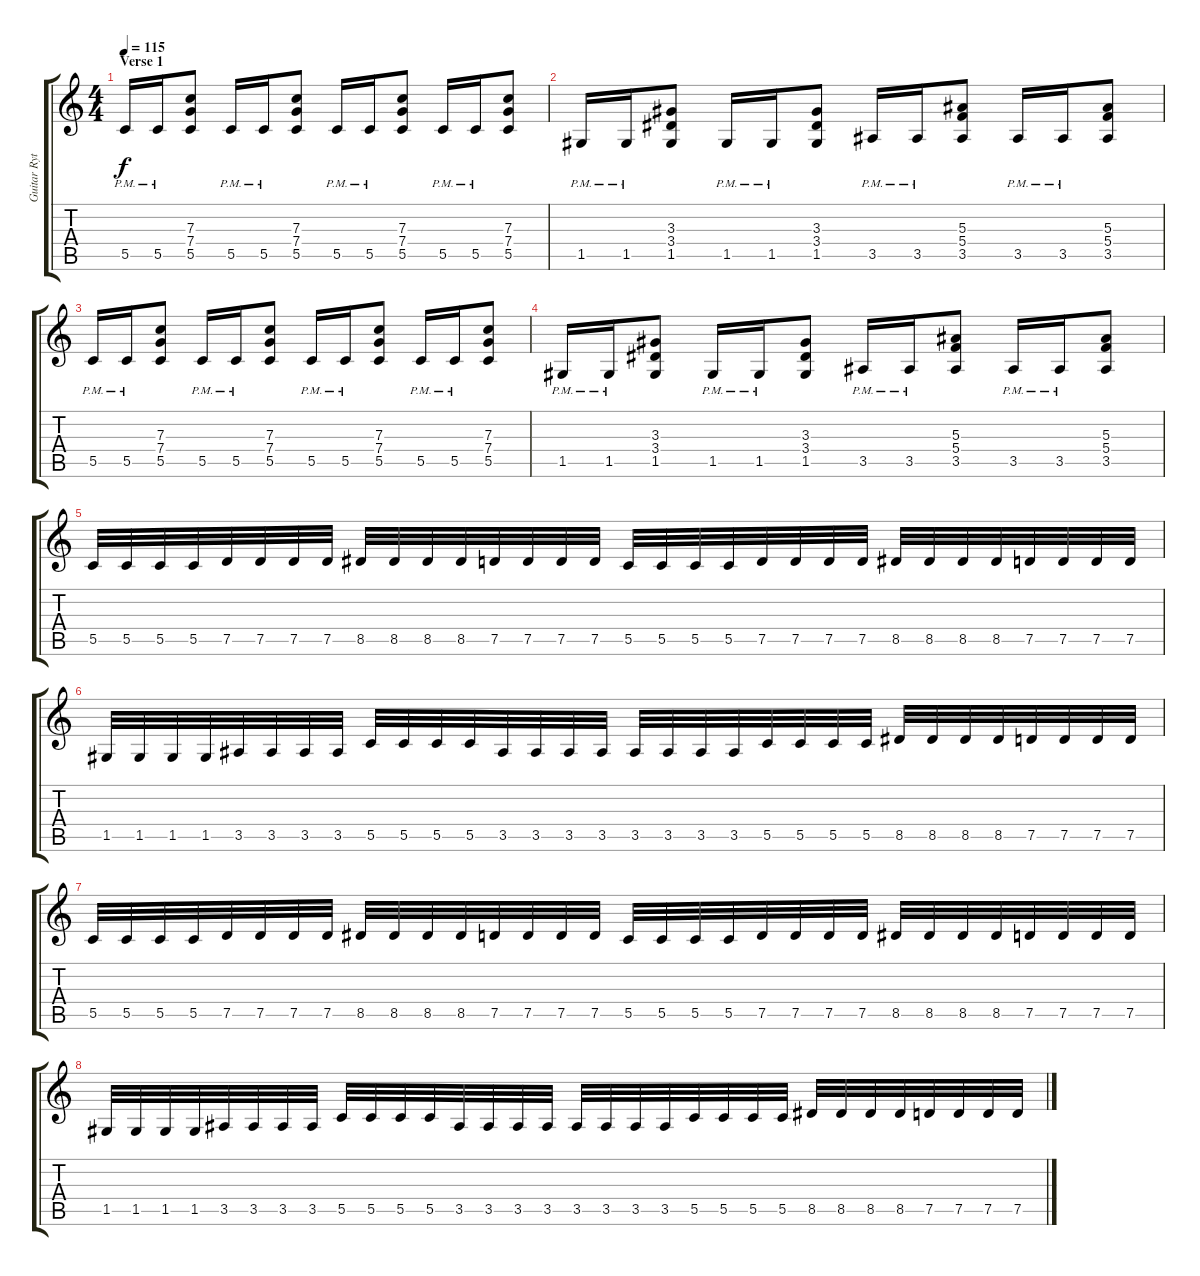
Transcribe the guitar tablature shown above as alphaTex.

\track ("Guitar Rytm" "Guitar Ryt") {instrument distortionguitar}
\staff {score tabs}
\tuning (D4 A3 F3 C3 G2 C2) {hide}
\ts (4 4)
\section ("" "Verse 1")
\tempo 115
\clef g2
\ks c
5.5{pm}.16{dy f} 5.5{pm}.16 (7.3 7.4 5.5).8 5.5{pm}.16 5.5{pm}.16 (7.3 7.4 5.5).8 5.5{pm}.16 5.5{pm}.16 (7.3 7.4 5.5).8 5.5{pm}.16 5.5{pm}.16 (7.3 7.4 5.5).8 |
1.5{pm}.16 1.5{pm}.16 (3.3 3.4 1.5).8 1.5{pm}.16 1.5{pm}.16 (3.3 3.4 1.5).8 3.5{pm}.16 3.5{pm}.16 (5.3 5.4 3.5).8 3.5{pm}.16 3.5{pm}.16 (5.3 5.4 3.5).8 |
5.5{pm}.16 5.5{pm}.16 (7.3 7.4 5.5).8 5.5{pm}.16 5.5{pm}.16 (7.3 7.4 5.5).8 5.5{pm}.16 5.5{pm}.16 (7.3 7.4 5.5).8 5.5{pm}.16 5.5{pm}.16 (7.3 7.4 5.5).8 |
1.5{pm}.16 1.5{pm}.16 (3.3 3.4 1.5).8 1.5{pm}.16 1.5{pm}.16 (3.3 3.4 1.5).8 3.5{pm}.16 3.5{pm}.16 (5.3 5.4 3.5).8 3.5{pm}.16 3.5{pm}.16 (5.3 5.4 3.5).8 |
5.5.32 5.5.32 5.5.32 5.5.32 7.5.32 7.5.32 7.5.32 7.5.32 8.5.32 8.5.32 8.5.32 8.5.32 7.5.32 7.5.32 7.5.32 7.5.32 5.5.32 5.5.32 5.5.32 5.5.32 7.5.32 7.5.32 7.5.32 7.5.32 8.5.32 8.5.32 8.5.32 8.5.32 7.5.32 7.5.32 7.5.32 7.5.32 |
1.5.32 1.5.32 1.5.32 1.5.32 3.5.32 3.5.32 3.5.32 3.5.32 5.5.32 5.5.32 5.5.32 5.5.32 3.5.32 3.5.32 3.5.32 3.5.32 3.5.32 3.5.32 3.5.32 3.5.32 5.5.32 5.5.32 5.5.32 5.5.32 8.5.32 8.5.32 8.5.32 8.5.32 7.5.32 7.5.32 7.5.32 7.5.32 |
5.5.32 5.5.32 5.5.32 5.5.32 7.5.32 7.5.32 7.5.32 7.5.32 8.5.32 8.5.32 8.5.32 8.5.32 7.5.32 7.5.32 7.5.32 7.5.32 5.5.32 5.5.32 5.5.32 5.5.32 7.5.32 7.5.32 7.5.32 7.5.32 8.5.32 8.5.32 8.5.32 8.5.32 7.5.32 7.5.32 7.5.32 7.5.32 |
1.5.32 1.5.32 1.5.32 1.5.32 3.5.32 3.5.32 3.5.32 3.5.32 5.5.32 5.5.32 5.5.32 5.5.32 3.5.32 3.5.32 3.5.32 3.5.32 3.5.32 3.5.32 3.5.32 3.5.32 5.5.32 5.5.32 5.5.32 5.5.32 8.5.32 8.5.32 8.5.32 8.5.32 7.5.32 7.5.32 7.5.32 7.5.32
